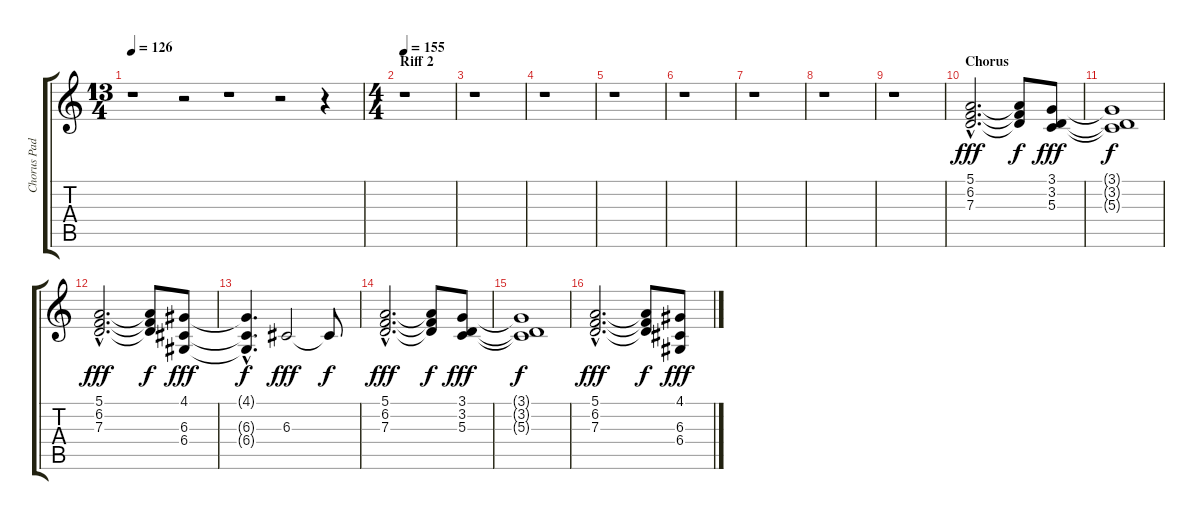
\track ("Chorus Pad" "Chorus Pad") {instrument stringensemble2}
\staff {score tabs}
\tuning (E4 B3 G3 D3 A2 E2) {hide}
\ts (13 4)
\tempo 126
\clef g2
\ks c
r.1{dy f} r.2 r.1 r.2 r.4 |
\ts (4 4)
\section ("" "Riff 2")
\tempo 155
r.1 |
r.1 |
r.1 |
r.1 |
r.1 |
r.1 |
r.1 |
r.1 |
\section ("" "Chorus")
(5.1{hac} 6.2{hac} 7.3{hac}).2{d dy fff} (5.1{t} 6.2{t} 7.3{t}).8{dy f} (3.1 3.2 5.3).8{dy fff} |
(3.1{t} 3.2{t} 5.3{t}).1{dy f} |
(5.1{hac} 6.2{hac} 7.3{hac}).2{d dy fff} (5.1{t} 6.2{t} 7.3{t}).8{dy f} (4.1 6.3 6.4).8{dy fff} |
(4.1{t} 6.3{hac t} 6.4{t}).4{d dy f} 6.3.2{dy fff} 6.3{t}.8{dy f} |
(5.1{hac} 6.2{hac} 7.3{hac}).2{d dy fff} (5.1{t} 6.2{t} 7.3{t}).8{dy f} (3.1 3.2 5.3).8{dy fff} |
(3.1{t} 3.2{t} 5.3{t}).1{dy f} |
(5.1{hac} 6.2{hac} 7.3{hac}).2{d dy fff} (5.1{t} 6.2{t} 7.3{t}).8{dy f} (4.1 6.3 6.4).8{dy fff}
